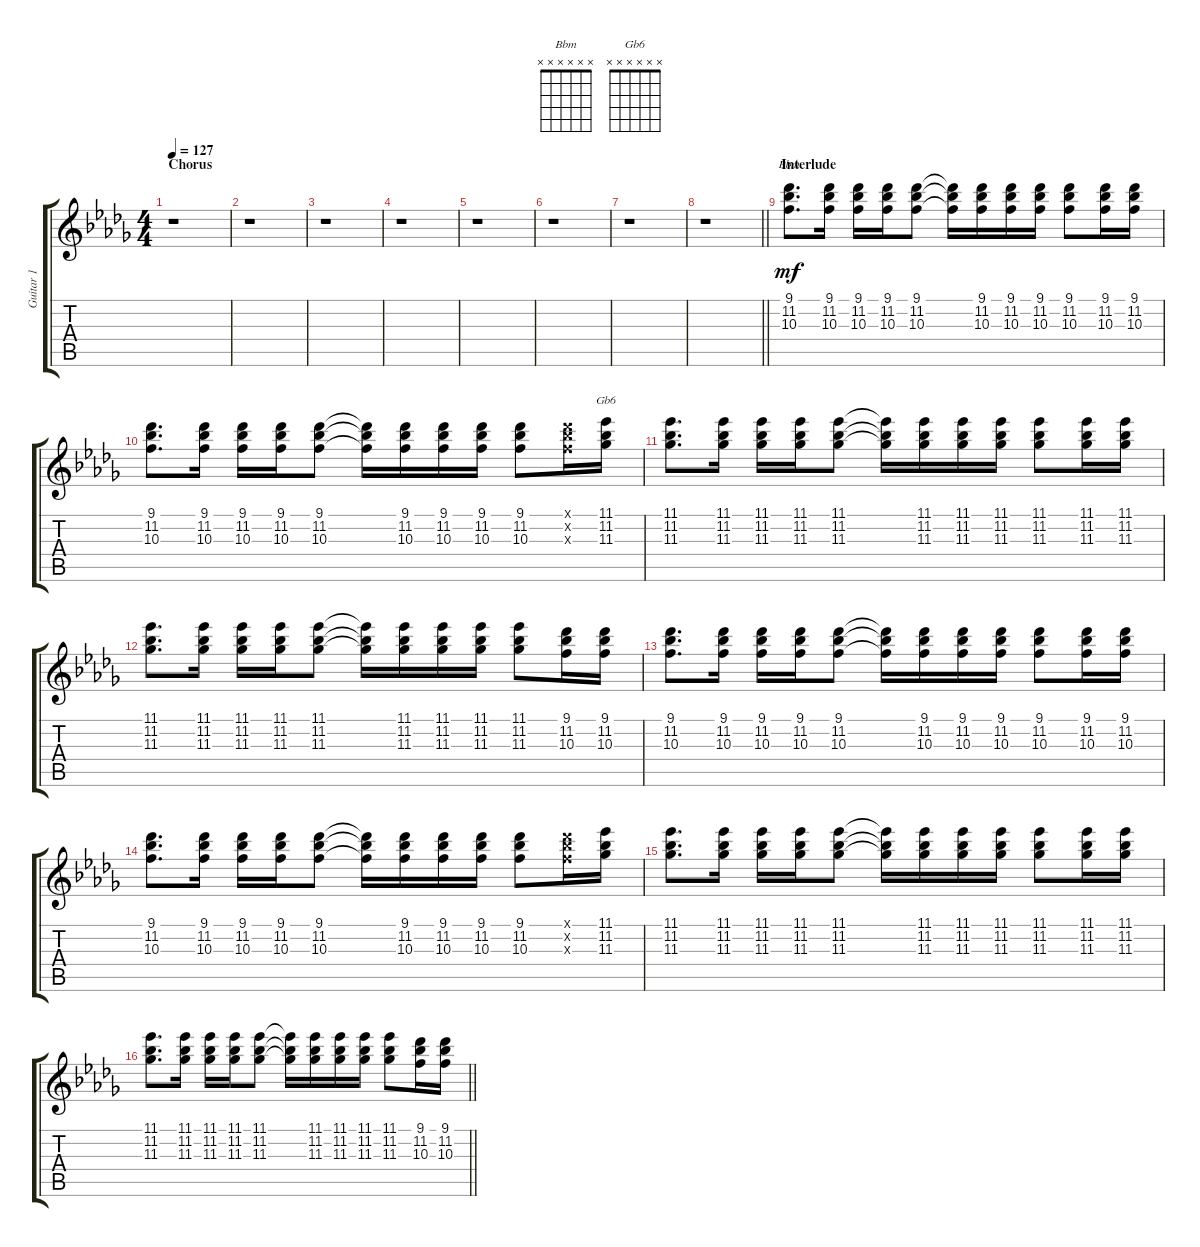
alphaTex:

\track ("Guitar 1" "Guitar 1") {instrument distortionguitar}
\staff {score tabs}
\tuning (E4 B3 G3 D3 A2 E2) {hide}
\chord ("Bbm" x x x x x x)
\chord ("Gb6" x x x x x x)
\ts (4 4)
\section ("" "Chorus")
\tempo 127
\clef g2
\ks bbminor
r.1{dy mf} |
r.1 |
r.1 |
r.1 |
r.1 |
r.1 |
r.1 |
\barLineRight lightlight
r.1 |
\section ("" "Interlude")
(9.1 11.2 10.3).8{d ch "Bbm"} (9.1 11.2 10.3).16 (9.1 11.2 10.3).16 (9.1 11.2 10.3).16 (9.1 11.2 10.3).8 (9.1{t} 11.2{t} 10.3{t}).16 (9.1 11.2 10.3).16 (9.1 11.2 10.3).16 (9.1 11.2 10.3).16 (9.1 11.2 10.3).8 (9.1 11.2 10.3).16 (9.1 11.2 10.3).16 |
(9.1 11.2 10.3).8{d} (9.1 11.2 10.3).16 (9.1 11.2 10.3).16 (9.1 11.2 10.3).16 (9.1 11.2 10.3).8 (9.1{t} 11.2{t} 10.3{t}).16 (9.1 11.2 10.3).16 (9.1 11.2 10.3).16 (9.1 11.2 10.3).16 (9.1 11.2 10.3).8 (9.1{x} 11.2{x} 10.3{x}).16 (11.1 11.2 11.3).16{ch "Gb6"} |
(11.1 11.2 11.3).8{d} (11.1 11.2 11.3).16 (11.1 11.2 11.3).16 (11.1 11.2 11.3).16 (11.1 11.2 11.3).8 (11.1{t} 11.2{t} 11.3{t}).16 (11.1 11.2 11.3).16 (11.1 11.2 11.3).16 (11.1 11.2 11.3).16 (11.1 11.2 11.3).8 (11.1 11.2 11.3).16 (11.1 11.2 11.3).16 |
(11.1 11.2 11.3).8{d} (11.1 11.2 11.3).16 (11.1 11.2 11.3).16 (11.1 11.2 11.3).16 (11.1 11.2 11.3).8 (11.1{t} 11.2{t} 11.3{t}).16 (11.1 11.2 11.3).16 (11.1 11.2 11.3).16 (11.1 11.2 11.3).16 (11.1 11.2 11.3).8 (9.1 11.2 10.3).16 (9.1 11.2 10.3).16 |
(9.1 11.2 10.3).8{d} (9.1 11.2 10.3).16 (9.1 11.2 10.3).16 (9.1 11.2 10.3).16 (9.1 11.2 10.3).8 (9.1{t} 11.2{t} 10.3{t}).16 (9.1 11.2 10.3).16 (9.1 11.2 10.3).16 (9.1 11.2 10.3).16 (9.1 11.2 10.3).8 (9.1 11.2 10.3).16 (9.1 11.2 10.3).16 |
(9.1 11.2 10.3).8{d} (9.1 11.2 10.3).16 (9.1 11.2 10.3).16 (9.1 11.2 10.3).16 (9.1 11.2 10.3).8 (9.1{t} 11.2{t} 10.3{t}).16 (9.1 11.2 10.3).16 (9.1 11.2 10.3).16 (9.1 11.2 10.3).16 (9.1 11.2 10.3).8 (9.1{x} 11.2{x} 10.3{x}).16 (11.1 11.2 11.3).16 |
(11.1 11.2 11.3).8{d} (11.1 11.2 11.3).16 (11.1 11.2 11.3).16 (11.1 11.2 11.3).16 (11.1 11.2 11.3).8 (11.1{t} 11.2{t} 11.3{t}).16 (11.1 11.2 11.3).16 (11.1 11.2 11.3).16 (11.1 11.2 11.3).16 (11.1 11.2 11.3).8 (11.1 11.2 11.3).16 (11.1 11.2 11.3).16 |
\barLineRight lightlight
(11.1 11.2 11.3).8{d} (11.1 11.2 11.3).16 (11.1 11.2 11.3).16 (11.1 11.2 11.3).16 (11.1 11.2 11.3).8 (11.1{t} 11.2{t} 11.3{t}).16 (11.1 11.2 11.3).16 (11.1 11.2 11.3).16 (11.1 11.2 11.3).16 (11.1 11.2 11.3).8 (9.1 11.2 10.3).16 (9.1 11.2 10.3).16
